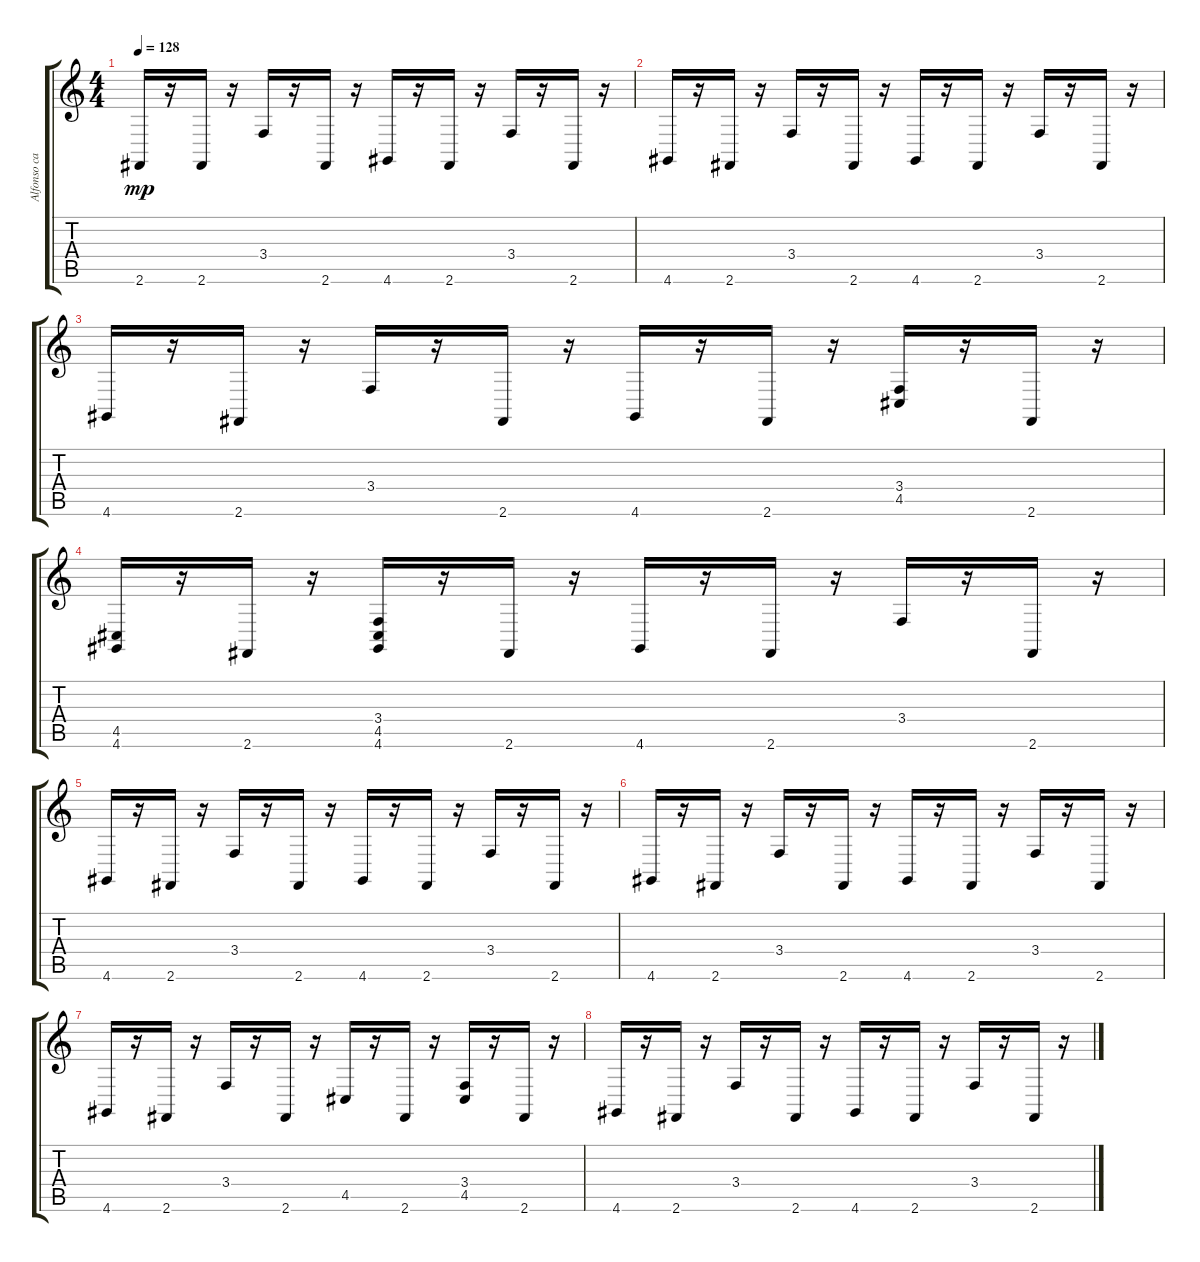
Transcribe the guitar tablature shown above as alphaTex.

\track ("Alfonso caga palos" "Alfonso ca") {instrument synthdrum}
\staff {score tabs}
\tuning (E4 B3 G3 D3 A2 E2) {hide}
\ts (4 4)
\tempo 128
\clef g2
\ks c
2.6.16{dy mp} r.16 2.6.16 r.16 3.4.16 r.16 2.6.16 r.16 4.6.16 r.16 2.6.16 r.16 3.4.16 r.16 2.6.16 r.16 |
4.6.16 r.16 2.6.16 r.16 3.4.16 r.16 2.6.16 r.16 4.6.16 r.16 2.6.16 r.16 3.4.16 r.16 2.6.16 r.16 |
4.6.16 r.16 2.6.16 r.16 3.4.16 r.16 2.6.16 r.16 4.6.16 r.16 2.6.16 r.16 (3.4 4.5).16 r.16 2.6.16 r.16 |
(4.5 4.6).16 r.16 2.6.16 r.16 (3.4 4.5 4.6).16 r.16 2.6.16 r.16 4.6.16 r.16 2.6.16 r.16 3.4.16 r.16 2.6.16 r.16 |
4.6.16 r.16 2.6.16 r.16 3.4.16 r.16 2.6.16 r.16 4.6.16 r.16 2.6.16 r.16 3.4.16 r.16 2.6.16 r.16 |
4.6.16 r.16 2.6.16 r.16 3.4.16 r.16 2.6.16 r.16 4.6.16 r.16 2.6.16 r.16 3.4.16 r.16 2.6.16 r.16 |
4.6.16 r.16 2.6.16 r.16 3.4.16 r.16 2.6.16 r.16 4.5.16 r.16 2.6.16 r.16 (3.4 4.5).16 r.16 2.6.16 r.16 |
4.6.16 r.16 2.6.16 r.16 3.4.16 r.16 2.6.16 r.16 4.6.16 r.16 2.6.16 r.16 3.4.16 r.16 2.6.16 r.16
